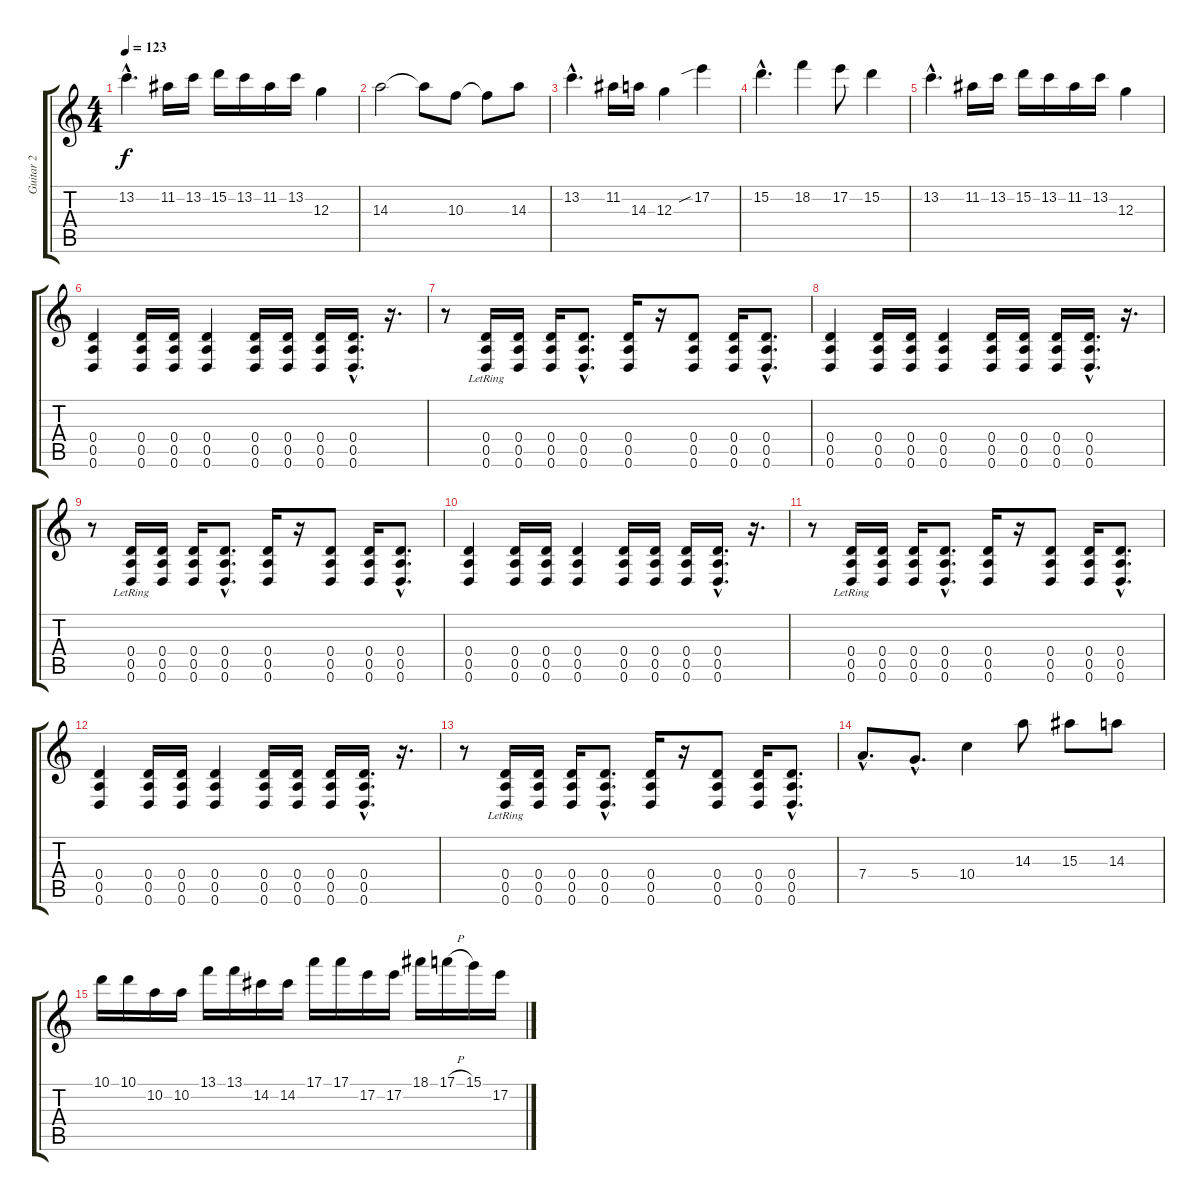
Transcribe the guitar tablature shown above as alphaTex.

\track ("Guitar 2" "Guitar 2") {instrument distortionguitar}
\staff {score tabs}
\tuning (E4 B3 G3 D3 A2 D2) {hide}
\ts (4 4)
\tempo 123
\clef g2
\ks c
13.2{hac}.4{d dy f} 11.2.16 13.2.16 15.2.16 13.2.16 11.2.16 13.2.16 12.3.4 |
14.3.2 14.3{t}.8 10.3.8 10.3{t}.8 14.3.8 |
13.2{hac}.4{d} 11.2.16 14.3.16 12.3.4 17.2{sib}.4 |
15.2{hac}.4{d} 18.2.4 17.2.8 15.2.4 |
13.2{hac}.4{d} 11.2.16 13.2.16 15.2.16 13.2.16 11.2.16 13.2.16 12.3.4 |
(0.4 0.5 0.6).4 (0.4 0.5 0.6).16 (0.4 0.5 0.6).16 (0.4 0.5 0.6).4 (0.4 0.5 0.6).16 (0.4 0.5 0.6).16 (0.4 0.5 0.6).16 (0.4{hac} 0.5{hac} 0.6{hac}).16{d} r.16{d} |
r.8 (0.4{lr} 0.5 0.6).16 (0.4 0.5 0.6).16 (0.4 0.5 0.6).16 (0.4{hac} 0.5{hac} 0.6{hac}).8{d} (0.4 0.5 0.6).16 r.16 (0.4 0.5 0.6).8 (0.4 0.5 0.6).16 (0.4{hac} 0.5{hac} 0.6{hac}).8{d} |
(0.4 0.5 0.6).4 (0.4 0.5 0.6).16 (0.4 0.5 0.6).16 (0.4 0.5 0.6).4 (0.4 0.5 0.6).16 (0.4 0.5 0.6).16 (0.4 0.5 0.6).16 (0.4{hac} 0.5{hac} 0.6{hac}).16{d} r.16{d} |
r.8 (0.4{lr} 0.5 0.6).16 (0.4 0.5 0.6).16 (0.4 0.5 0.6).16 (0.4{hac} 0.5{hac} 0.6{hac}).8{d} (0.4 0.5 0.6).16 r.16 (0.4 0.5 0.6).8 (0.4 0.5 0.6).16 (0.4{hac} 0.5{hac} 0.6{hac}).8{d} |
(0.4 0.5 0.6).4 (0.4 0.5 0.6).16 (0.4 0.5 0.6).16 (0.4 0.5 0.6).4 (0.4 0.5 0.6).16 (0.4 0.5 0.6).16 (0.4 0.5 0.6).16 (0.4{hac} 0.5{hac} 0.6{hac}).16{d} r.16{d} |
r.8 (0.4{lr} 0.5 0.6).16 (0.4 0.5 0.6).16 (0.4 0.5 0.6).16 (0.4{hac} 0.5{hac} 0.6{hac}).8{d} (0.4 0.5 0.6).16 r.16 (0.4 0.5 0.6).8 (0.4 0.5 0.6).16 (0.4{hac} 0.5{hac} 0.6{hac}).8{d} |
(0.4 0.5 0.6).4 (0.4 0.5 0.6).16 (0.4 0.5 0.6).16 (0.4 0.5 0.6).4 (0.4 0.5 0.6).16 (0.4 0.5 0.6).16 (0.4 0.5 0.6).16 (0.4{hac} 0.5{hac} 0.6{hac}).16{d} r.16{d} |
r.8 (0.4{lr} 0.5 0.6).16 (0.4 0.5 0.6).16 (0.4 0.5 0.6).16 (0.4{hac} 0.5{hac} 0.6{hac}).8{d} (0.4 0.5 0.6).16 r.16 (0.4 0.5 0.6).8 (0.4 0.5 0.6).16 (0.4{hac} 0.5{hac} 0.6{hac}).8{d} |
7.4{hac}.8{d} 5.4{hac}.8{d} 10.4.4 14.3.8 15.3.8 14.3.8 |
10.1.16 10.1.16 10.2.16 10.2.16 13.1.16 13.1.16 14.2.16 14.2.16 17.1.16 17.1.16 17.2.16 17.2.16 18.1.16 17.1{h}.16 15.1.16 17.2.16
